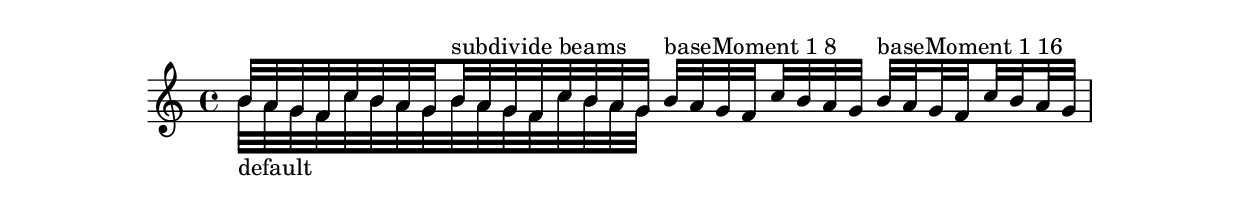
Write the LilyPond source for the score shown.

%% DO NOT EDIT this file manually; it is automatically
%% generated from LSR http://lsr.dsi.unimi.it
%% Make any changes in LSR itself, or in Documentation/snippets/new/ ,
%% and then run scripts/auxiliar/makelsr.py
%%
%% This file is in the public domain.
\version "2.16.0"

\header {
  lsrtags = "automatic-notation, connecting-notes, rhythms"

  texidoc = "
Beams can be subdivided automatically.  By setting the property
@code{subdivideBeams}, beams are subdivided at beat positions (as
specified in @code{baseMoment}).

"
  doctitle = "Automatic beam subdivisions"
} % begin verbatim

\new Staff {
  \relative c'' {
    <<
      {
        \voiceOne
        \set subdivideBeams = ##t
        b32[ a g f c' b a g
        b32^"subdivide beams" a g f c' b a g]
      }
      \new Voice {
        \voiceTwo
        b32_"default"[ a g f c' b a g
        b32 a g f c' b a g]
      }
    >>
    \oneVoice
    \set baseMoment = #(ly:make-moment 1 8)
    \set beatStructure = #'(2 2 2 2)
    b32^"baseMoment 1 8"[ a g f c' b a g]
    \set baseMoment = #(ly:make-moment 1 16)
    \set beatStructure = #'(4 4 4 4)
    b32^"baseMoment 1 16"[ a g f c' b a g]
  }
}
